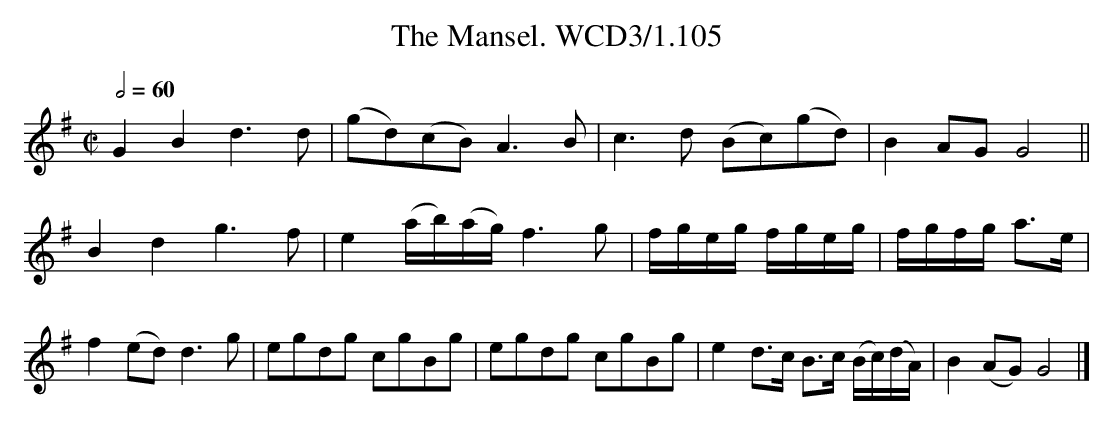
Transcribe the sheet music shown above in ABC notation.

X:1
T:Mansel. WCD3/1.105, The
M:C|
L:1/8
Q:1/2=60
K:G
G2B2 d3d|(gd)(cB) A3B|c3d (Bc)(gd)|B2AG G4||
B2d2 g3f|e2(a/b/)(a/g/) f3g|\
f/g/e/g/ f/g/e/g/|f/g/f/g/ a>e|
f2 (ed) d3g|egdg cgBg|egdg cgBg|\
e2d>c B>c (B/c/)(d/A/)|B2(AG) G4|]
